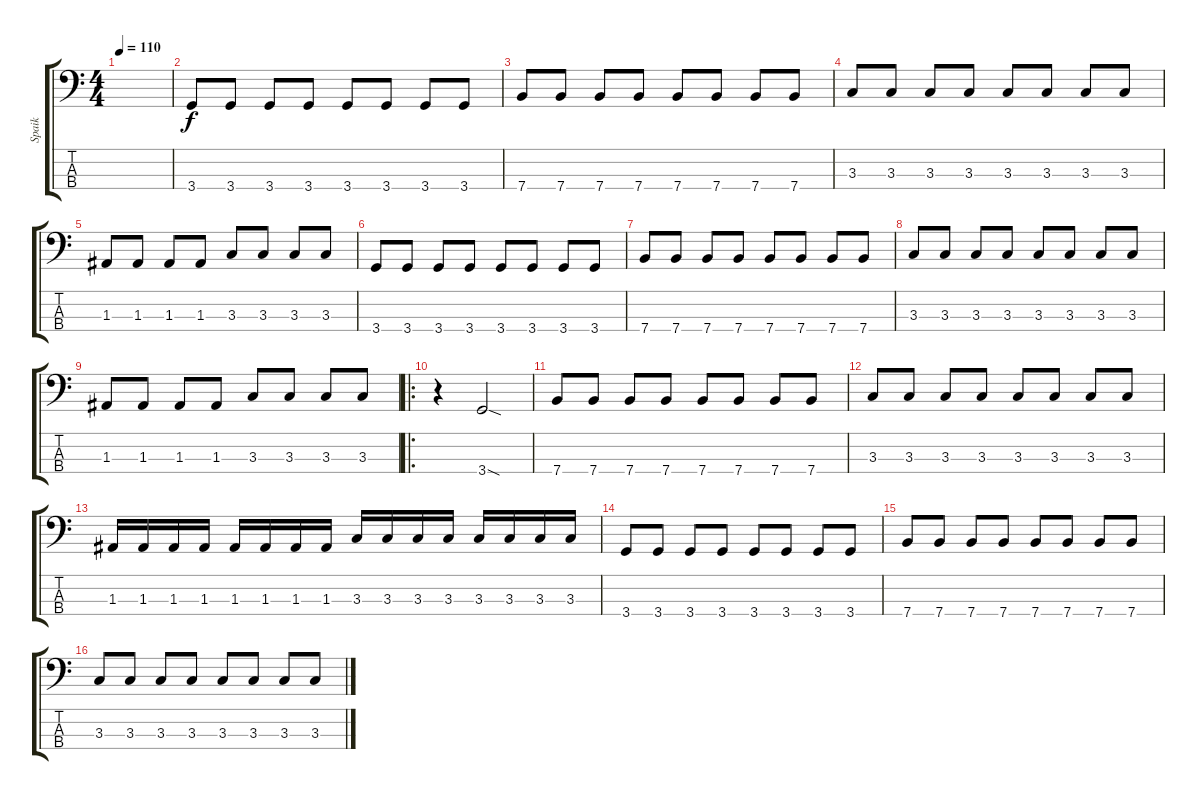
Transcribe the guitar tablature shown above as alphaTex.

\track ("Spaik" "Spaik") {instrument slapbass1}
\staff {score tabs}
\tuning (G2 D2 A1 E1) {hide}
\ts (4 4)
\tempo 110
\clef f4
\ks c
|
3.4.8 3.4.8 3.4.8 3.4.8 3.4.8 3.4.8 3.4.8 3.4.8 |
7.4.8 7.4.8 7.4.8 7.4.8 7.4.8 7.4.8 7.4.8 7.4.8 |
3.3.8 3.3.8 3.3.8 3.3.8 3.3.8 3.3.8 3.3.8 3.3.8 |
1.3.8 1.3.8 1.3.8 1.3.8 3.3.8 3.3.8 3.3.8 3.3.8 |
3.4.8 3.4.8 3.4.8 3.4.8 3.4.8 3.4.8 3.4.8 3.4.8 |
7.4.8 7.4.8 7.4.8 7.4.8 7.4.8 7.4.8 7.4.8 7.4.8 |
3.3.8 3.3.8 3.3.8 3.3.8 3.3.8 3.3.8 3.3.8 3.3.8 |
1.3.8 1.3.8 1.3.8 1.3.8 3.3.8 3.3.8 3.3.8 3.3.8 |
\ro
r.4 3.4{sod}.2 |
7.4.8 7.4.8 7.4.8 7.4.8 7.4.8 7.4.8 7.4.8 7.4.8 |
3.3.8 3.3.8 3.3.8 3.3.8 3.3.8 3.3.8 3.3.8 3.3.8 |
1.3.16 1.3.16 1.3.16 1.3.16 1.3.16 1.3.16 1.3.16 1.3.16 3.3.16 3.3.16 3.3.16 3.3.16 3.3.16 3.3.16 3.3.16 3.3.16 |
3.4.8 3.4.8 3.4.8 3.4.8 3.4.8 3.4.8 3.4.8 3.4.8 |
7.4.8 7.4.8 7.4.8 7.4.8 7.4.8 7.4.8 7.4.8 7.4.8 |
3.3.8 3.3.8 3.3.8 3.3.8 3.3.8 3.3.8 3.3.8 3.3.8
